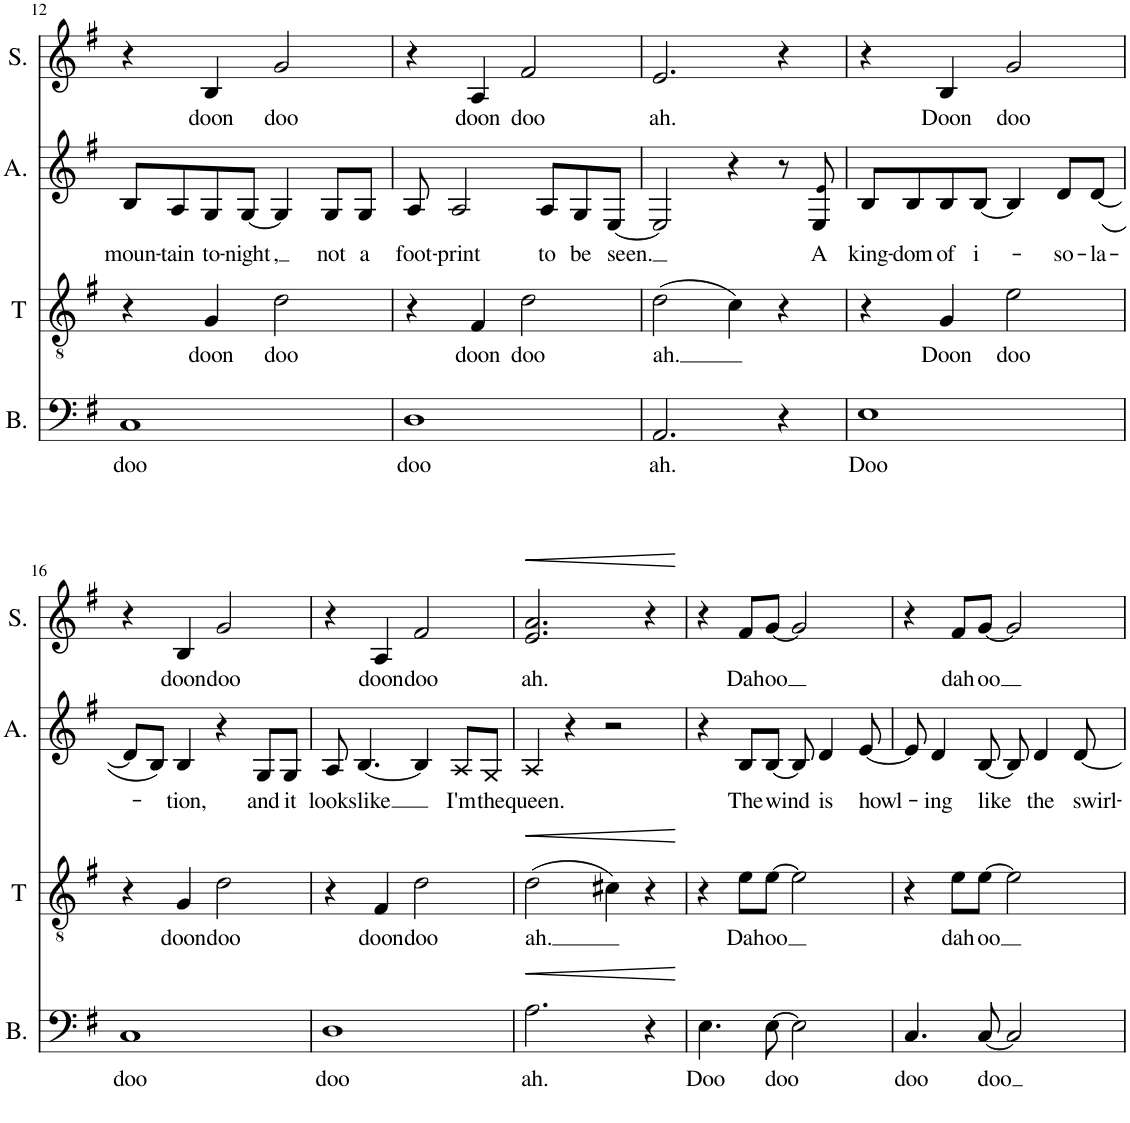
**kern	**text	**dynam	**kern	**text	**dynam	**kern	**text	**kern	**text	**dynam
*part4	*part4	*part4	*part3	*part3	*part3	*part2	*part2	*part1	*part1	*part1
*staff4	*staff4	*staff4	*staff3	*staff3	*staff3	*staff2	*staff2	*staff1	*staff1	*staff1
*I"Bass	*	*	*I"Tenor	*	*	*I"Alto	*	*I"Sopran	*	*
*I'B.	*	*	*I'T	*	*	*I'A.	*	*I'S.	*	*
!!LO:PB:g=z
*clefF4	*	*	*clefGv2	*	*	*clefG2	*	*clefG2	*	*
*k[f#]	*	*	*k[f#]	*	*	*k[f#]	*	*k[f#]	*	*
*M4/4	*	*	*M4/4	*	*	*M4/4	*	*M4/4	*	*
=12	=12	=12	=12	=12	=12	=12	=12	=12	=12	=12
!	!LO:LY:b	!	!	!	!	!	!LO:LY:b	!	!	!
1C	doo	.	4r	.	.	8B/L	moun-	4r	.	.
!	!	!	!	!	!	!	!LO:LY:b	!	!	!
.	.	.	.	.	.	8A/	-tain	.	.	.
!	!	!	!	!LO:LY:b	!	!	!LO:LY:b	!	!LO:LY:b	!
.	.	.	4G/	doon	.	8G/	to-	4B/	doon	.
!	!	!	!	!	!	!	!LO:LY:b	!	!	!
.	.	.	.	.	.	[8G/J	-night	.	.	.
!	!	!	!	!LO:LY:b	!	!	!LO:LY:b	!	!LO:LY:b	!
.	.	.	2d\	doo	.	4G/]	,	2g/	doo	.
!	!	!	!	!	!	!	!LO:LY:b	!	!	!
.	.	.	.	.	.	8G/L	not	.	.	.
!	!	!	!	!	!	!	!LO:LY:b	!	!	!
.	.	.	.	.	.	8G/J	a	.	.	.
=13	=13	=13	=13	=13	=13	=13	=13	=13	=13	=13
!	!LO:LY:b	!	!	!	!	!	!LO:LY:b	!	!	!
1D	doo	.	4r	.	.	8A/	foot-	4r	.	.
!	!	!	!	!	!	!	!LO:LY:b	!	!	!
.	.	.	.	.	.	2A/	-print	.	.	.
!	!	!	!	!LO:LY:b	!	!	!	!	!LO:LY:b	!
.	.	.	4F#/	doon	.	.	.	4A/	doon	.
!	!	!	!	!LO:LY:b	!	!	!	!	!LO:LY:b	!
.	.	.	2d\	doo	.	.	.	2f#/	doo	.
!	!	!	!	!	!	!	!LO:LY:b	!	!	!
.	.	.	.	.	.	8A/L	to	.	.	.
!	!	!	!	!	!	!	!LO:LY:b	!	!	!
.	.	.	.	.	.	8G/	be	.	.	.
!	!	!	!	!	!	!	!LO:LY:b	!	!	!
.	.	.	.	.	.	[8E/J	seen.	.	.	.
=14	=14	=14	=14	=14	=14	=14	=14	=14	=14	=14
!	!LO:LY:b	!	!	!LO:LY:b	!	!	!	!	!LO:LY:b	!
2.AA/	ah.	.	(2d\	ah.	.	2E/]	.	2.e/	ah.	.
.	.	.	4c\)	.	.	4r	.	.	.	.
4r	.	.	4r	.	.	8r	.	4r	.	.
!	!	!	!	!	!	!	!LO:LY:b	!	!	!
.	.	.	.	.	.	8E/ 8e!/	A	.	.	.
=15	=15	=15	=15	=15	=15	=15	=15	=15	=15	=15
!	!LO:LY:b	!	!	!	!	!	!LO:LY:b	!	!	!
1E	Doo	.	4r	.	.	8B/L	king-	4r	.	.
!	!	!	!	!	!	!	!LO:LY:b	!	!	!
.	.	.	.	.	.	8B/	-dom	.	.	.
!	!	!	!	!LO:LY:b	!	!	!LO:LY:b	!	!LO:LY:b	!
.	.	.	4G/	Doon	.	8B/	of	4B/	Doon	.
!	!	!	!	!	!	!	!LO:LY:b	!	!	!
.	.	.	.	.	.	[8B/J	i-	.	.	.
!	!	!	!	!LO:LY:b	!	!	!	!	!LO:LY:b	!
.	.	.	2e\	doo	.	4B/]	.	2g/	doo	.
!	!	!	!	!	!	!	!LO:LY:b	!	!	!
.	.	.	.	.	.	8d/L	-so-	.	.	.
!	!	!	!	!	!	!	!LO:LY:b	!	!	!
.	.	.	.	.	.	([8d/J	-la-	.	.	.
!!LO:LB:g=z
=16	=16	=16	=16	=16	=16	=16	=16	=16	=16	=16
!	!LO:LY:b	!	!	!	!	!	!	!	!	!
1C	doo	.	4r	.	.	8d/L]	.	4r	.	.
.	.	.	.	.	.	8B/J)	.	.	.	.
!	!	!	!	!LO:LY:b	!	!	!LO:LY:b	!	!LO:LY:b	!
.	.	.	4G/	doon	.	4B/	-tion,	4B/	doon	.
!	!	!	!	!LO:LY:b	!	!	!	!	!LO:LY:b	!
.	.	.	2d\	doo	.	4r	.	2g/	doo	.
!	!	!	!	!	!	!	!LO:LY:b	!	!	!
.	.	.	.	.	.	8G/L	and	.	.	.
!	!	!	!	!	!	!	!LO:LY:b	!	!	!
.	.	.	.	.	.	8G/J	it	.	.	.
=17	=17	=17	=17	=17	=17	=17	=17	=17	=17	=17
!	!LO:LY:b	!	!	!	!	!	!LO:LY:b	!	!	!
1D	doo	.	4r	.	.	8A/	looks	4r	.	.
!	!	!	!	!	!	!	!LO:LY:b	!	!	!
.	.	.	.	.	.	[4.B/	like	.	.	.
!	!	!	!	!LO:LY:b	!	!	!	!	!LO:LY:b	!
.	.	.	4F#/	doon	.	.	.	4A/	doon	.
!	!	!	!	!LO:LY:b	!	!	!	!	!LO:LY:b	!
.	.	.	2d\	doo	.	4B/]	.	2f#/	doo	.
!	!	!	!	!	!	!	!LO:LY:b	!	!	!
.	.	.	.	.	.	8A/L	I'm	.	.	.
!	!	!	!	!	!	!	!LO:LY:b	!	!	!
.	.	.	.	.	.	8G/J	the	.	.	.
=18	=18	=18	=18	=18	=18	=18	=18	=18	=18	=18
!	!LO:LY:b	!LO:HP:b	!	!LO:LY:b	!LO:HP:b	!	!LO:LY:b	!	!LO:LY:b	!LO:HP:b
2.A\	ah.	<	(2d\	ah.	<	4A/	queen.	2.e/ 2.a/	ah.	<
.	.	.	.	.	.	4r	.	.	.	.
.	.	.	4c#X\)	.	.	2r	.	.	.	.
4r	.	.	4r	.	.	.	.	4r	.	.
.	.	[	.	.	[	.	.	.	.	[
=19	=19	=19	=19	=19	=19	=19	=19	=19	=19	=19
!	!LO:LY:b	!	!	!	!	!	!	!	!	!
4.E\	Doo	.	4r	.	.	4r	.	4r	.	.
!	!	!	!	!LO:LY:b	!	!	!LO:LY:b	!	!LO:LY:b	!
.	.	.	8e\L	Dah	.	8B/L	The	8f#/L	Dah	.
!	!LO:LY:b	!	!	!LO:LY:b	!	!	!LO:LY:b	!	!LO:LY:b	!
[8E\	doo	.	[8e\J	oo	.	[8B/J	wind	[8g/J	oo	.
2E\]	.	.	2e\]	.	.	8B/]	.	2g/]	.	.
!	!	!	!	!	!	!	!LO:LY:b	!	!	!
.	.	.	.	.	.	4d/	is	.	.	.
!	!	!	!	!	!	!	!LO:LY:b	!	!	!
.	.	.	.	.	.	[8e/	howl-	.	.	.
=20	=20	=20	=20	=20	=20	=20	=20	=20	=20	=20
!	!LO:LY:b	!	!	!	!	!	!	!	!	!
4.C/	doo	.	4r	.	.	8e/]	.	4r	.	.
!	!	!	!	!	!	!	!LO:LY:b	!	!	!
.	.	.	.	.	.	4d/	-ing	.	.	.
!	!	!	!	!LO:LY:b	!	!	!	!	!LO:LY:b	!
.	.	.	8e\L	dah	.	.	.	8f#/L	dah	.
!	!LO:LY:b	!	!	!LO:LY:b	!	!	!LO:LY:b	!	!LO:LY:b	!
[8C/	doo	.	[8e\J	oo	.	[8B/	like	[8g/J	oo	.
2C/]	.	.	2e\]	.	.	8B/]	.	2g/]	.	.
!	!	!	!	!	!	!	!LO:LY:b	!	!	!
.	.	.	.	.	.	4d/	the	.	.	.
!	!	!	!	!	!	!	!LO:LY:b	!	!	!
.	.	.	.	.	.	[8d/	swirl-	.	.	.
=	=	=	=	=	=	=	=	=	=	=
*-	*-	*-	*-	*-	*-	*-	*-	*-	*-	*-
